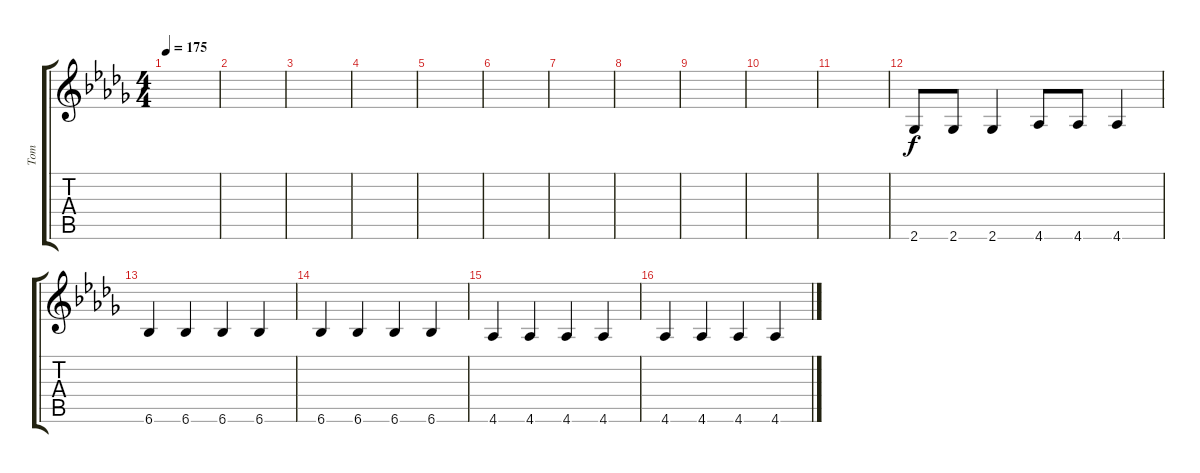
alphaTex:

\track ("Tom" "Tom") {instrument electricbassfinger}
\staff {score tabs}
\tuning (E4 B3 G3 D3 A2 E2) {hide}
\ts (4 4)
\tempo 175
\clef g2
\ks db
|
|
|
|
|
|
|
|
|
|
|
2.6.8 2.6.8 2.6.4 4.6.8 4.6.8 4.6.4 |
6.6.4 6.6.4 6.6.4 6.6.4 |
6.6.4 6.6.4 6.6.4 6.6.4 |
4.6.4 4.6.4 4.6.4 4.6.4 |
4.6.4 4.6.4 4.6.4 4.6.4
